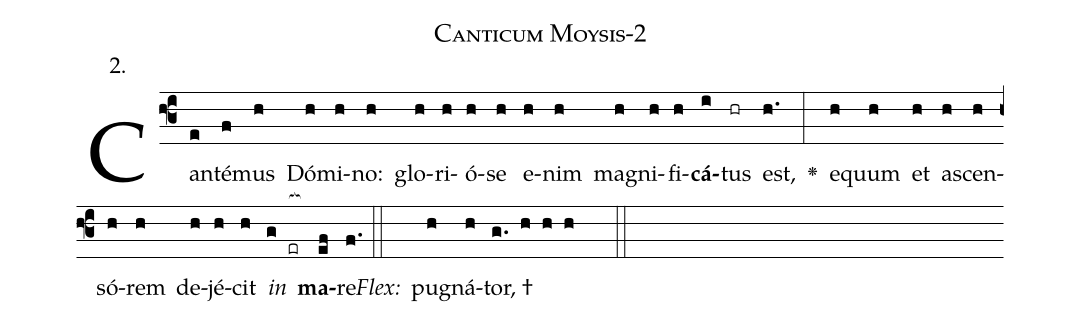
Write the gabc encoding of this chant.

name: Canticum Moysis-2;
annotation: 2.;
%%
(f3)Can(e)té(f)mus(h) Dó(h)mi(h)no:(h) glo(h)ri(h)ó(h)se(h) e(h)nim(h) ma(h)gni(h)fi(h)<b>cá</b>(i)tus(hr) est,(h.) <v>\greheightstar</v>(:) e(h)quum(h) et(h) a(h)scen(h)só(h)rem(h) de(h)jé(h)cit(h) <i>in</i>(g er[ocb:1{]) <b>ma</b>(ef[ocb:0}])re.(f.) (::)
<i>Flex:</i>()  pu(h)gná(h)tor, †(g. h h h  ::)

%E(h) u(h) o(h) u(g) a(ef) e.(f.) (::)
